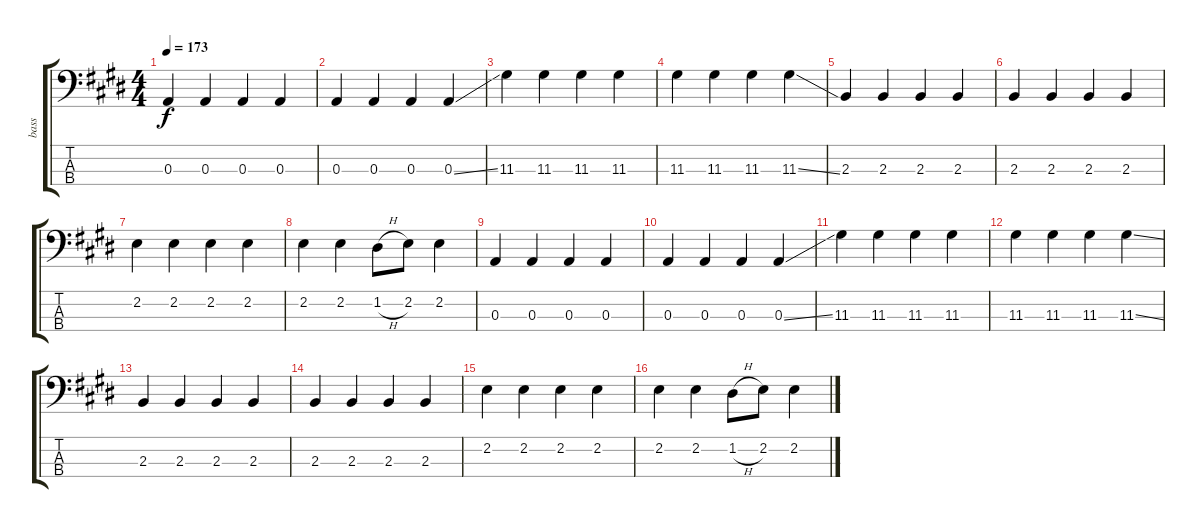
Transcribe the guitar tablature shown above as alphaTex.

\track ("bass" "bass") {instrument electricbassfinger}
\staff {score tabs}
\tuning (G2 D2 A1 E1) {hide}
\ts (4 4)
\tempo 173
\clef f4
\ks e
0.3.4{dy f instrument electricbassfinger} 0.3.4 0.3.4 0.3.4 |
0.3.4 0.3.4 0.3.4 0.3{ss}.4 |
11.3.4 11.3.4 11.3.4 11.3.4 |
11.3.4 11.3.4 11.3.4 11.3{ss}.4 |
2.3.4 2.3.4 2.3.4 2.3.4 |
2.3.4 2.3.4 2.3.4 2.3.4 |
2.2.4 2.2.4 2.2.4 2.2.4 |
2.2.4 2.2.4 1.2{h}.8 2.2.8 2.2.4 |
0.3.4 0.3.4 0.3.4 0.3.4 |
0.3.4 0.3.4 0.3.4 0.3{ss}.4 |
11.3.4 11.3.4 11.3.4 11.3.4 |
11.3.4 11.3.4 11.3.4 11.3{ss}.4 |
2.3.4 2.3.4 2.3.4 2.3.4 |
2.3.4 2.3.4 2.3.4 2.3.4 |
2.2.4 2.2.4 2.2.4 2.2.4 |
2.2.4 2.2.4 1.2{h}.8 2.2.8 2.2.4
